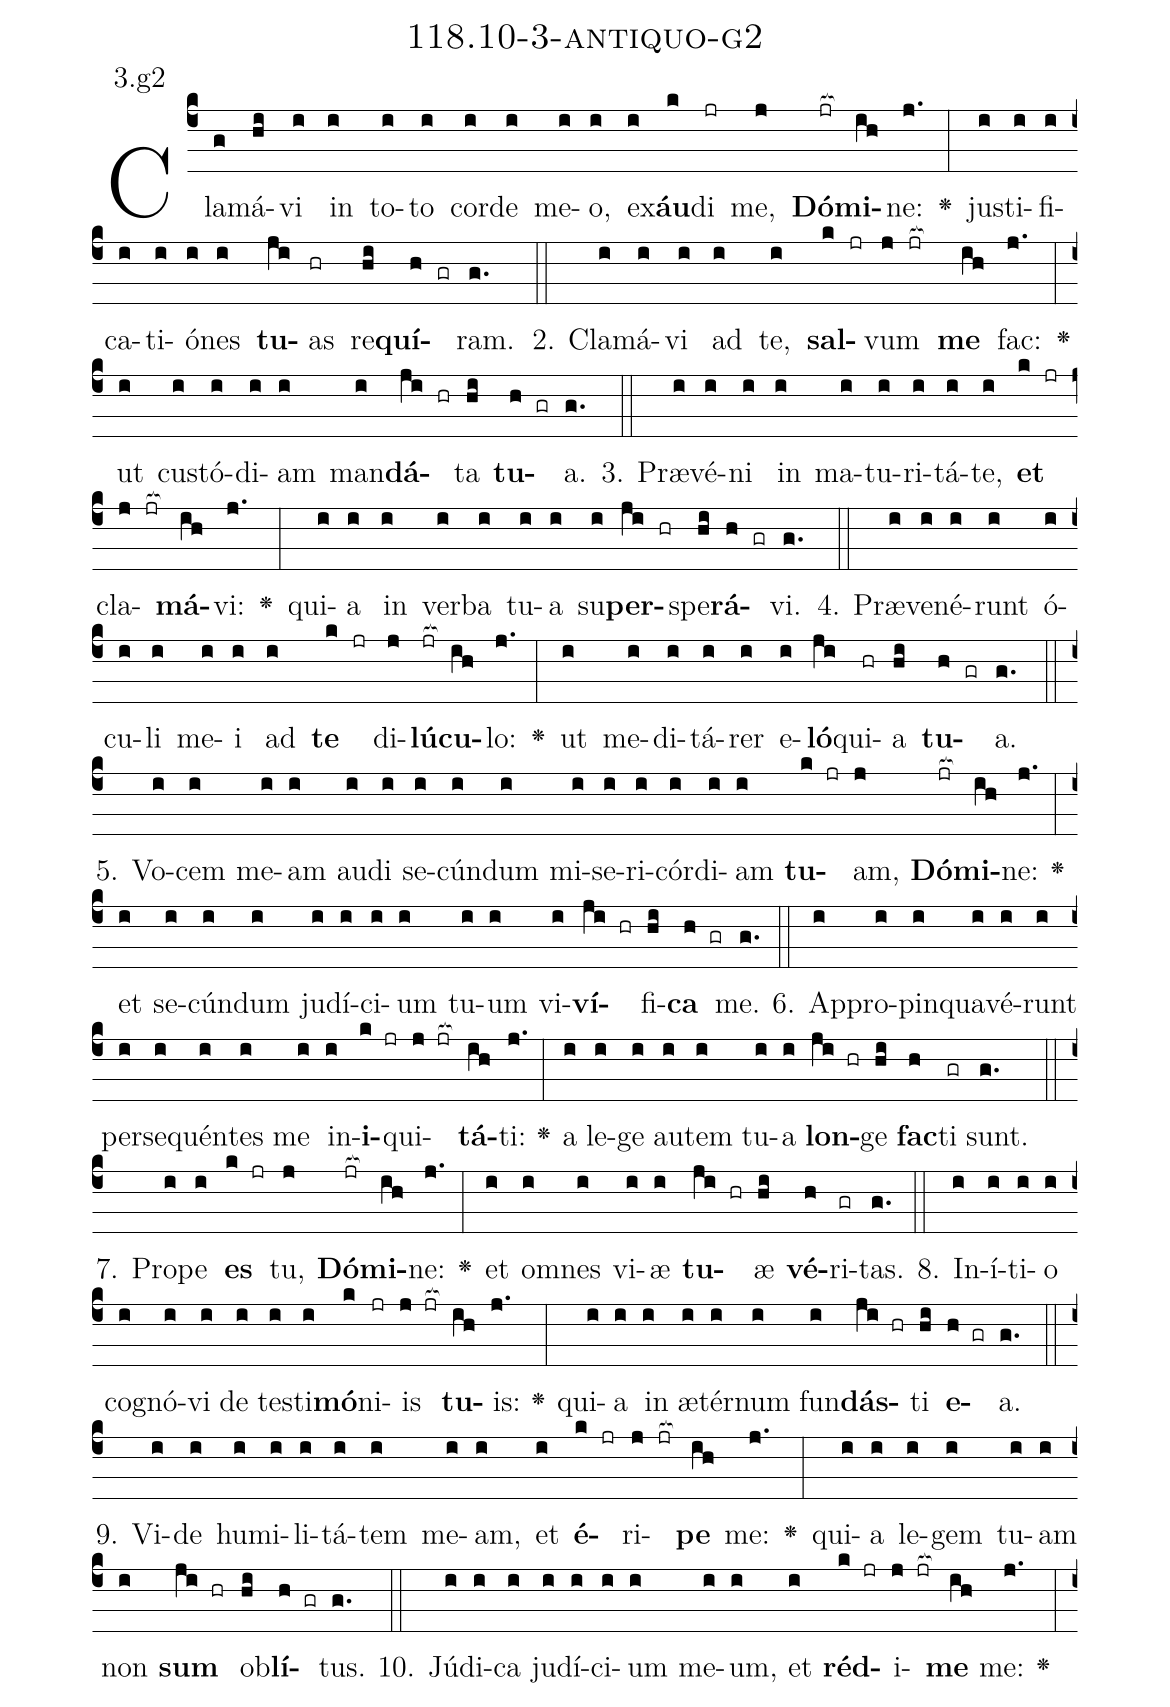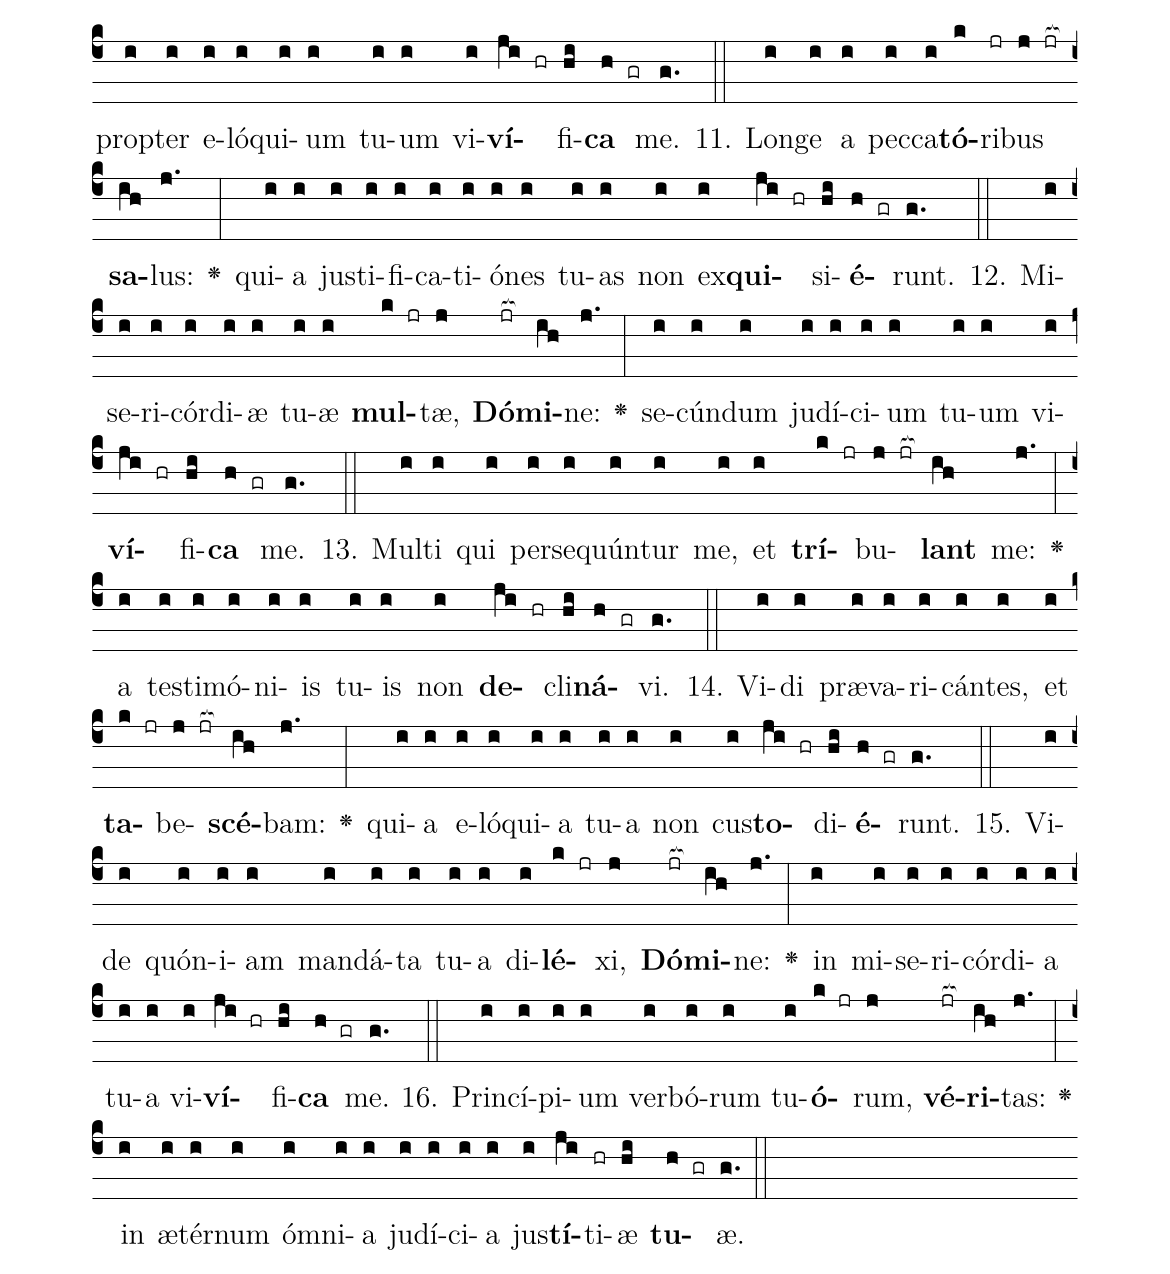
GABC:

name: 118.10-3-antiquo-g2;
annotation: 3.g2;
%%
(c4)Cla(g)má(hi)vi(i) in(i) to(i)to(i) cor(i)de(i) me(i)o,(i) ex(i)<b>áu</b>(k)di(jr) me,(j) <b>Dó</b>(jr[ocb:1{])<b>mi</b>(ih[ocb:0}])ne:(j.) <v>\greheightstar</v>(:) jus(i)ti(i)fi(i)ca(i)ti(i)ó(i)nes(i) <b>tu</b>(ji)as(hr) re(hi)<b>quí</b>(h gr)ram.(g.) (::)
2. Cla(i)má(i)vi(i) ad(i) te,(i) <b>sal</b>(k jr)vum(j jr[ocb:1{]) <b>me</b>(ih[ocb:0}]) fac:(j.) <v>\greheightstar</v>(:) ut(i) cus(i)tó(i)di(i)am(i) man(i)<b>dá</b>(ji hr)ta(hi) <b>tu</b>(h gr)a.(g.) (::)
3. Præ(i)vé(i)ni(i) in(i) ma(i)tu(i)ri(i)tá(i)te,(i) <b>et</b>(k jr) cla(j jr[ocb:1{])<b>má</b>(ih[ocb:0}])vi:(j.) <v>\greheightstar</v>(:) qui(i)a(i) in(i) ver(i)ba(i) tu(i)a(i) su(i)<b>per</b>(ji hr)spe(hi)<b>rá</b>(h gr)vi.(g.) (::)
4. Præ(i)ve(i)né(i)runt(i) ó(i)cu(i)li(i) me(i)i(i) ad(i) <b>te</b>(k jr) di(j)<b>lú</b>(jr[ocb:1{])<b>cu</b>(ih[ocb:0}])lo:(j.) <v>\greheightstar</v>(:) ut(i) me(i)di(i)tá(i)rer(i) e(i)<b>ló</b>(ji)qui(hr)a(hi) <b>tu</b>(h gr)a.(g.) (::)
5. Vo(i)cem(i) me(i)am(i) au(i)di(i) se(i)cún(i)dum(i) mi(i)se(i)ri(i)cór(i)di(i)am(i) <b>tu</b>(k jr)am,(j) <b>Dó</b>(jr[ocb:1{])<b>mi</b>(ih[ocb:0}])ne:(j.) <v>\greheightstar</v>(:) et(i) se(i)cún(i)dum(i) ju(i)dí(i)ci(i)um(i) tu(i)um(i) vi(i)<b>ví</b>(ji hr)fi(hi)<b>ca</b>(h gr) me.(g.) (::)
6. Ap(i)pro(i)pin(i)qua(i)vé(i)runt(i) per(i)se(i)quén(i)tes(i) me(i) in(i)<b>i</b>(k jr)qui(j jr[ocb:1{])<b>tá</b>(ih[ocb:0}])ti:(j.) <v>\greheightstar</v>(:) a(i) le(i)ge(i) au(i)tem(i) tu(i)a(i) <b>lon</b>(ji hr)ge(hi) <b>fac</b>(h)ti(gr) sunt.(g.) (::)
7. Pro(i)pe(i) <b>es</b>(k jr) tu,(j) <b>Dó</b>(jr[ocb:1{])<b>mi</b>(ih[ocb:0}])ne:(j.) <v>\greheightstar</v>(:) et(i) om(i)nes(i) vi(i)æ(i) <b>tu</b>(ji hr)æ(hi) <b>vé</b>(h)ri(gr)tas.(g.) (::)
8. In(i)í(i)ti(i)o(i) co(i)gnó(i)vi(i) de(i) tes(i)ti(i)<b>mó</b>(k)ni(jr)is(j jr[ocb:1{]) <b>tu</b>(ih[ocb:0}])is:(j.) <v>\greheightstar</v>(:) qui(i)a(i) in(i) æ(i)tér(i)num(i) fun(i)<b>dás</b>(ji hr)ti(hi) <b>e</b>(h gr)a.(g.) (::)
9. Vi(i)de(i) hu(i)mi(i)li(i)tá(i)tem(i) me(i)am,(i) et(i) <b>é</b>(k jr)ri(j jr[ocb:1{])<b>pe</b>(ih[ocb:0}]) me:(j.) <v>\greheightstar</v>(:) qui(i)a(i) le(i)gem(i) tu(i)am(i) non(i) <b>sum</b>(ji hr) ob(hi)<b>lí</b>(h gr)tus.(g.) (::)
10. Jú(i)di(i)ca(i) ju(i)dí(i)ci(i)um(i) me(i)um,(i) et(i) <b>réd</b>(k jr)i(j jr[ocb:1{])<b>me</b>(ih[ocb:0}]) me:(j.) <v>\greheightstar</v>(:) prop(i)ter(i) e(i)ló(i)qui(i)um(i) tu(i)um(i) vi(i)<b>ví</b>(ji hr)fi(hi)<b>ca</b>(h gr) me.(g.) (::)
11. Lon(i)ge(i) a(i) pec(i)ca(i)<b>tó</b>(k)ri(jr)bus(j jr[ocb:1{]) <b>sa</b>(ih[ocb:0}])lus:(j.) <v>\greheightstar</v>(:) qui(i)a(i) jus(i)ti(i)fi(i)ca(i)ti(i)ó(i)nes(i) tu(i)as(i) non(i) ex(i)<b>qui</b>(ji hr)si(hi)<b>é</b>(h gr)runt.(g.) (::)
12. Mi(i)se(i)ri(i)cór(i)di(i)æ(i) tu(i)æ(i) <b>mul</b>(k jr)tæ,(j) <b>Dó</b>(jr[ocb:1{])<b>mi</b>(ih[ocb:0}])ne:(j.) <v>\greheightstar</v>(:) se(i)cún(i)dum(i) ju(i)dí(i)ci(i)um(i) tu(i)um(i) vi(i)<b>ví</b>(ji hr)fi(hi)<b>ca</b>(h gr) me.(g.) (::)
13. Mul(i)ti(i) qui(i) per(i)se(i)quún(i)tur(i) me,(i) et(i) <b>trí</b>(k jr)bu(j jr[ocb:1{])<b>lant</b>(ih[ocb:0}]) me:(j.) <v>\greheightstar</v>(:) a(i) tes(i)ti(i)mó(i)ni(i)is(i) tu(i)is(i) non(i) <b>de</b>(ji hr)cli(hi)<b>ná</b>(h gr)vi.(g.) (::)
14. Vi(i)di(i) præ(i)va(i)ri(i)cán(i)tes,(i) et(i) <b>ta</b>(k jr)be(j jr[ocb:1{])<b>scé</b>(ih[ocb:0}])bam:(j.) <v>\greheightstar</v>(:) qui(i)a(i) e(i)ló(i)qui(i)a(i) tu(i)a(i) non(i) cus(i)<b>to</b>(ji hr)di(hi)<b>é</b>(h gr)runt.(g.) (::)
15. Vi(i)de(i) quón(i)i(i)am(i) man(i)dá(i)ta(i) tu(i)a(i) di(i)<b>lé</b>(k jr)xi,(j) <b>Dó</b>(jr[ocb:1{])<b>mi</b>(ih[ocb:0}])ne:(j.) <v>\greheightstar</v>(:) in(i) mi(i)se(i)ri(i)cór(i)di(i)a(i) tu(i)a(i) vi(i)<b>ví</b>(ji hr)fi(hi)<b>ca</b>(h gr) me.(g.) (::)
16. Prin(i)cí(i)pi(i)um(i) ver(i)bó(i)rum(i) tu(i)<b>ó</b>(k jr)rum,(j) <b>vé</b>(jr[ocb:1{])<b>ri</b>(ih[ocb:0}])tas:(j.) <v>\greheightstar</v>(:) in(i) æ(i)tér(i)num(i) óm(i)ni(i)a(i) ju(i)dí(i)ci(i)a(i) jus(i)<b>tí</b>(ji)ti(hr)æ(hi) <b>tu</b>(h gr)æ.(g.) (::)
